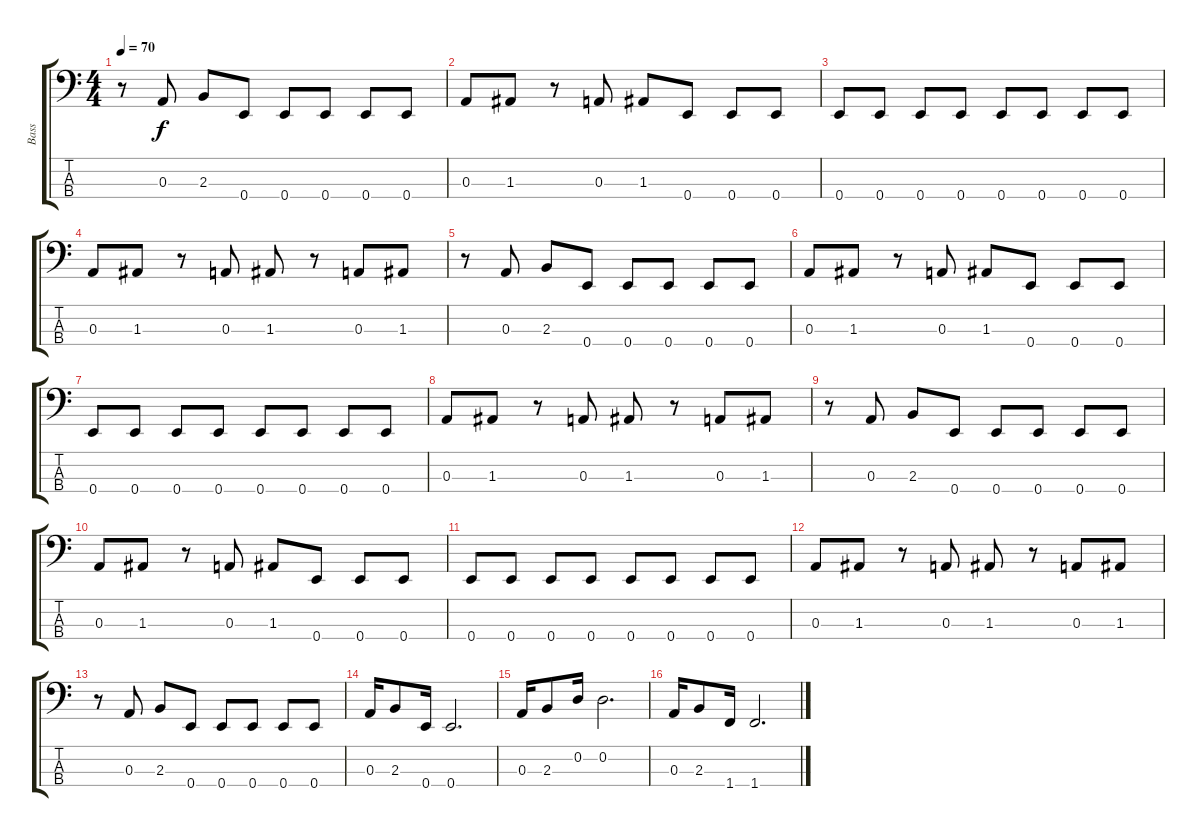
\track ("Bass" "Bass") {instrument electricbassfinger}
\staff {score tabs}
\tuning (G2 D2 A1 E1) {hide}
\ts (4 4)
\tempo 70
\clef f4
\ks c
r.8{dy f} 0.3.8 2.3.8 0.4.8 0.4.8 0.4.8 0.4.8 0.4.8 |
0.3.8 1.3.8 r.8 0.3.8 1.3.8 0.4.8 0.4.8 0.4.8 |
0.4.8 0.4.8 0.4.8 0.4.8 0.4.8 0.4.8 0.4.8 0.4.8 |
0.3.8 1.3.8 r.8 0.3.8 1.3.8 r.8 0.3.8 1.3.8 |
r.8 0.3.8 2.3.8 0.4.8 0.4.8 0.4.8 0.4.8 0.4.8 |
0.3.8 1.3.8 r.8 0.3.8 1.3.8 0.4.8 0.4.8 0.4.8 |
0.4.8 0.4.8 0.4.8 0.4.8 0.4.8 0.4.8 0.4.8 0.4.8 |
0.3.8 1.3.8 r.8 0.3.8 1.3.8 r.8 0.3.8 1.3.8 |
r.8 0.3.8 2.3.8 0.4.8 0.4.8 0.4.8 0.4.8 0.4.8 |
0.3.8 1.3.8 r.8 0.3.8 1.3.8 0.4.8 0.4.8 0.4.8 |
0.4.8 0.4.8 0.4.8 0.4.8 0.4.8 0.4.8 0.4.8 0.4.8 |
0.3.8 1.3.8 r.8 0.3.8 1.3.8 r.8 0.3.8 1.3.8 |
r.8 0.3.8 2.3.8 0.4.8 0.4.8 0.4.8 0.4.8 0.4.8 |
0.3.16 2.3.8 0.4.16 0.4.2{d} |
0.3.16 2.3.8 0.2.16 0.2.2{d} |
0.3.16 2.3.8 1.4.16 1.4.2{d}
